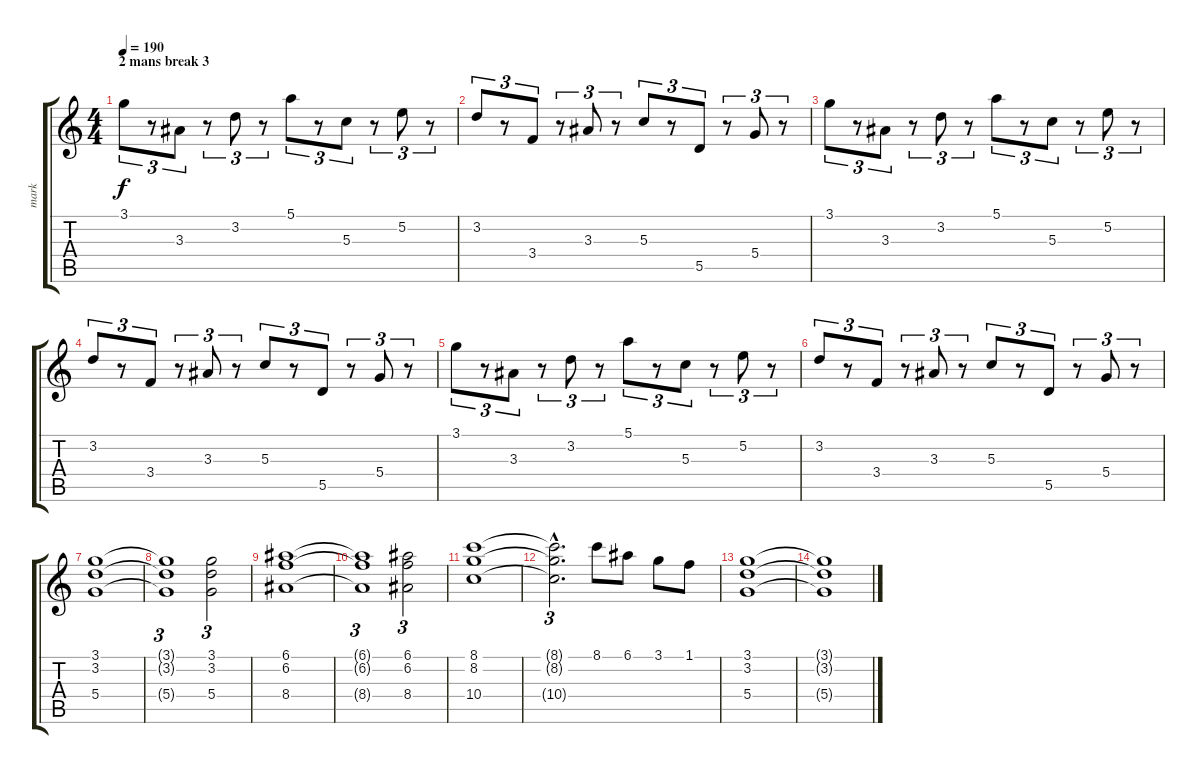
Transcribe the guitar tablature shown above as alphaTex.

\track ("mark" "mark") {instrument overdrivenguitar}
\staff {score tabs}
\tuning (E4 B3 G3 D3 A2 E2) {hide}
\ts (4 4)
\section ("" "2 mans break 3")
\tempo 190
\clef g2
\ks c
3.1.8{tu (3 2) dy f volume 13} r.8{tu (3 2)} 3.3.8{tu (3 2)} r.8{tu (3 2)} 3.2.8{tu (3 2)} r.8{tu (3 2)} 5.1.8{tu (3 2)} r.8{tu (3 2)} 5.3.8{tu (3 2)} r.8{tu (3 2)} 5.2.8{tu (3 2)} r.8{tu (3 2)} |
3.2.8{tu (3 2)} r.8{tu (3 2)} 3.4.8{tu (3 2)} r.8{tu (3 2)} 3.3.8{tu (3 2)} r.8{tu (3 2)} 5.3.8{tu (3 2)} r.8{tu (3 2)} 5.5.8{tu (3 2)} r.8{tu (3 2)} 5.4.8{tu (3 2)} r.8{tu (3 2)} |
3.1.8{tu (3 2)} r.8{tu (3 2)} 3.3.8{tu (3 2)} r.8{tu (3 2)} 3.2.8{tu (3 2)} r.8{tu (3 2)} 5.1.8{tu (3 2)} r.8{tu (3 2)} 5.3.8{tu (3 2)} r.8{tu (3 2)} 5.2.8{tu (3 2)} r.8{tu (3 2)} |
3.2.8{tu (3 2)} r.8{tu (3 2)} 3.4.8{tu (3 2)} r.8{tu (3 2)} 3.3.8{tu (3 2)} r.8{tu (3 2)} 5.3.8{tu (3 2)} r.8{tu (3 2)} 5.5.8{tu (3 2)} r.8{tu (3 2)} 5.4.8{tu (3 2)} r.8{tu (3 2)} |
3.1.8{tu (3 2)} r.8{tu (3 2)} 3.3.8{tu (3 2)} r.8{tu (3 2)} 3.2.8{tu (3 2)} r.8{tu (3 2)} 5.1.8{tu (3 2)} r.8{tu (3 2)} 5.3.8{tu (3 2)} r.8{tu (3 2)} 5.2.8{tu (3 2)} r.8{tu (3 2)} |
3.2.8{tu (3 2)} r.8{tu (3 2)} 3.4.8{tu (3 2)} r.8{tu (3 2)} 3.3.8{tu (3 2)} r.8{tu (3 2)} 5.3.8{tu (3 2)} r.8{tu (3 2)} 5.5.8{tu (3 2)} r.8{tu (3 2)} 5.4.8{tu (3 2)} r.8{tu (3 2)} |
(3.1 3.2 5.4).1 |
(3.1{t} 3.2{t} 5.4{t}).1{tu (3 2)} (3.1 3.2 5.4).2{tu (3 2)} |
(6.1 6.2 8.4).1 |
(6.1{t} 6.2{t} 8.4{t}).1{tu (3 2)} (6.1 6.2 8.4).2{tu (3 2)} |
(8.1 8.2 10.4).1 |
(8.1{hac t} 8.2{hac t} 10.4{hac t}).2{d tu (3 2)} 8.1.8 6.1.8 3.1.8 1.1.8 |
(3.1 3.2 5.4).1 |
(3.1{t} 3.2{t} 5.4{t}).1
